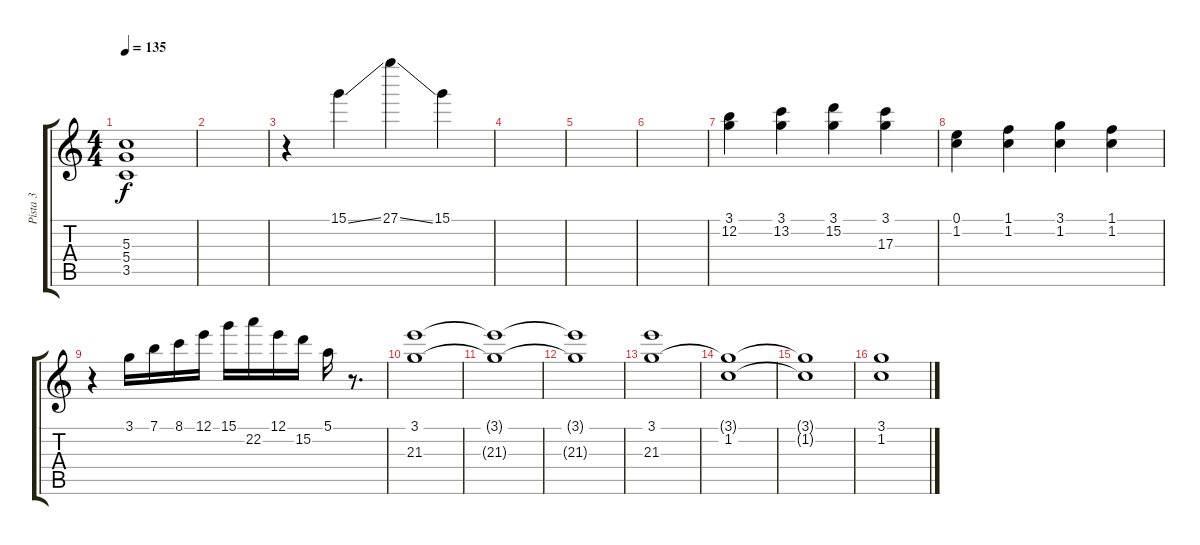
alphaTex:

\track ("Pista 3" "Pista 3") {instrument overdrivenguitar}
\staff {score tabs}
\tuning (E4 B3 G3 D3 A2 E2) {hide}
\ts (4 4)
\tempo 135
\clef g2
\ks c
(5.3 5.4 3.5).1{dy f} |
|
r.4{instrument lead1square} 15.1{ss}.4 27.1{ss}.4 15.1.4 |
|
|
|
(3.1 12.2).4 (3.1 13.2).4 (3.1 15.2).4 (3.1 17.3).4 |
(0.1 1.2).4 (1.1 1.2).4 (3.1 1.2).4 (1.1 1.2).4 |
r.4{instrument lead1square} 3.1.16 7.1.16 8.1.16 12.1.16 15.1.16 22.2.16 12.1.16 15.2.16 5.1.16 r.8{d} |
(3.1 21.3).1{volume 9 instrument stringensemble1} |
(3.1{t} 21.3{t}).1 |
(3.1{t} 21.3{t}).1 |
(3.1 21.3).1 |
(3.1{t} 1.2).1 |
(3.1{t} 1.2{t}).1 |
(3.1 1.2).1{volume 9 instrument stringensemble1}
